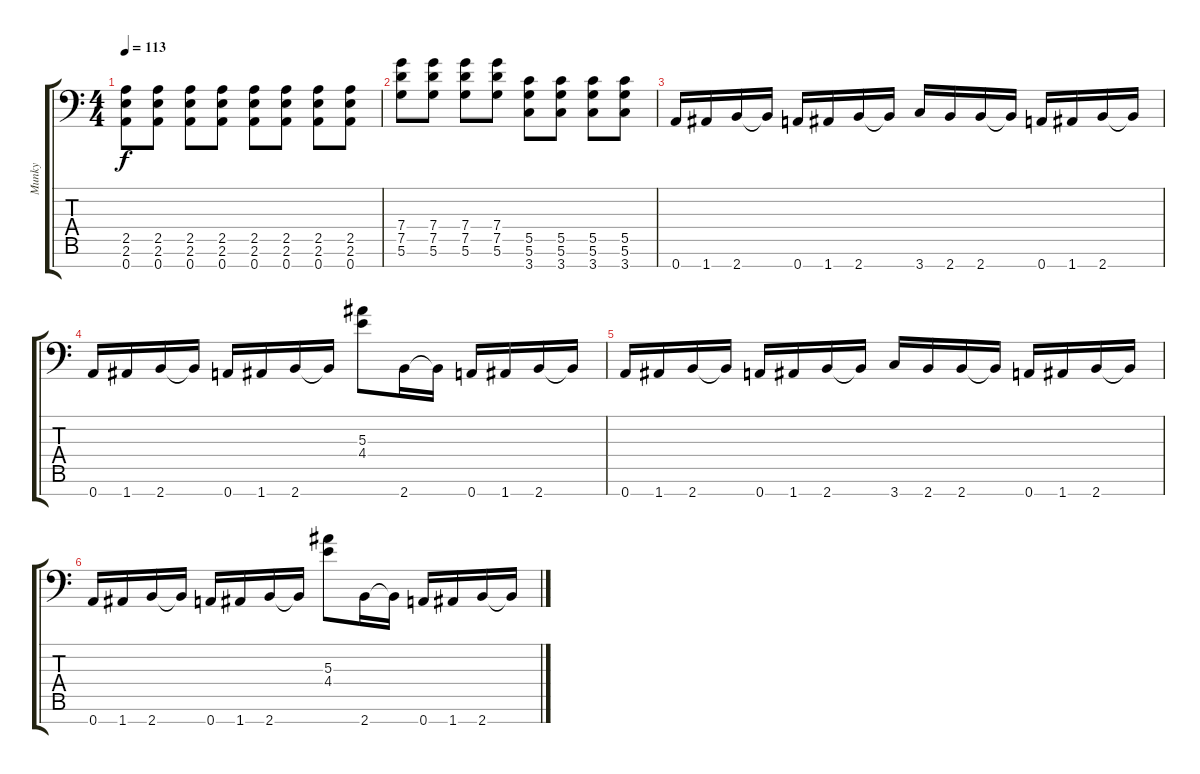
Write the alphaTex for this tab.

\track ("Munky" "Munky") {instrument distortionguitar}
\staff {score tabs}
\tuning (D4 A3 F3 C3 G2 D2 A1) {hide}
\ts (4 4)
\tempo 113
\clef f4
\ks c
(2.5 2.6 0.7).8{dy f} (2.5 2.6 0.7).8 (2.5 2.6 0.7).8 (2.5 2.6 0.7).8 (2.5 2.6 0.7).8 (2.5 2.6 0.7).8 (2.5 2.6 0.7).8 (2.5 2.6 0.7).8 |
(7.4 7.5 5.6).8 (7.4 7.5 5.6).8 (7.4 7.5 5.6).8 (7.4 7.5 5.6).8 (5.5 5.6 3.7).8 (5.5 5.6 3.7).8 (5.5 5.6 3.7).8 (5.5 5.6 3.7).8 |
0.7.16 1.7.16 2.7.16 2.7{t}.16 0.7.16 1.7.16 2.7.16 2.7{t}.16 3.7.16 2.7.16 2.7.16 2.7{t}.16 0.7.16 1.7.16 2.7.16 2.7{t}.16 |
0.7.16 1.7.16 2.7.16 2.7{t}.16 0.7.16 1.7.16 2.7.16 2.7{t}.16 (5.3 4.4).8 2.7.16 2.7{t}.16 0.7.16 1.7.16 2.7.16 2.7{t}.16 |
0.7.16 1.7.16 2.7.16 2.7{t}.16 0.7.16 1.7.16 2.7.16 2.7{t}.16 3.7.16 2.7.16 2.7.16 2.7{t}.16 0.7.16 1.7.16 2.7.16 2.7{t}.16 |
0.7.16 1.7.16 2.7.16 2.7{t}.16 0.7.16 1.7.16 2.7.16 2.7{t}.16 (5.3 4.4).8 2.7.16 2.7{t}.16 0.7.16 1.7.16 2.7.16 2.7{t}.16
